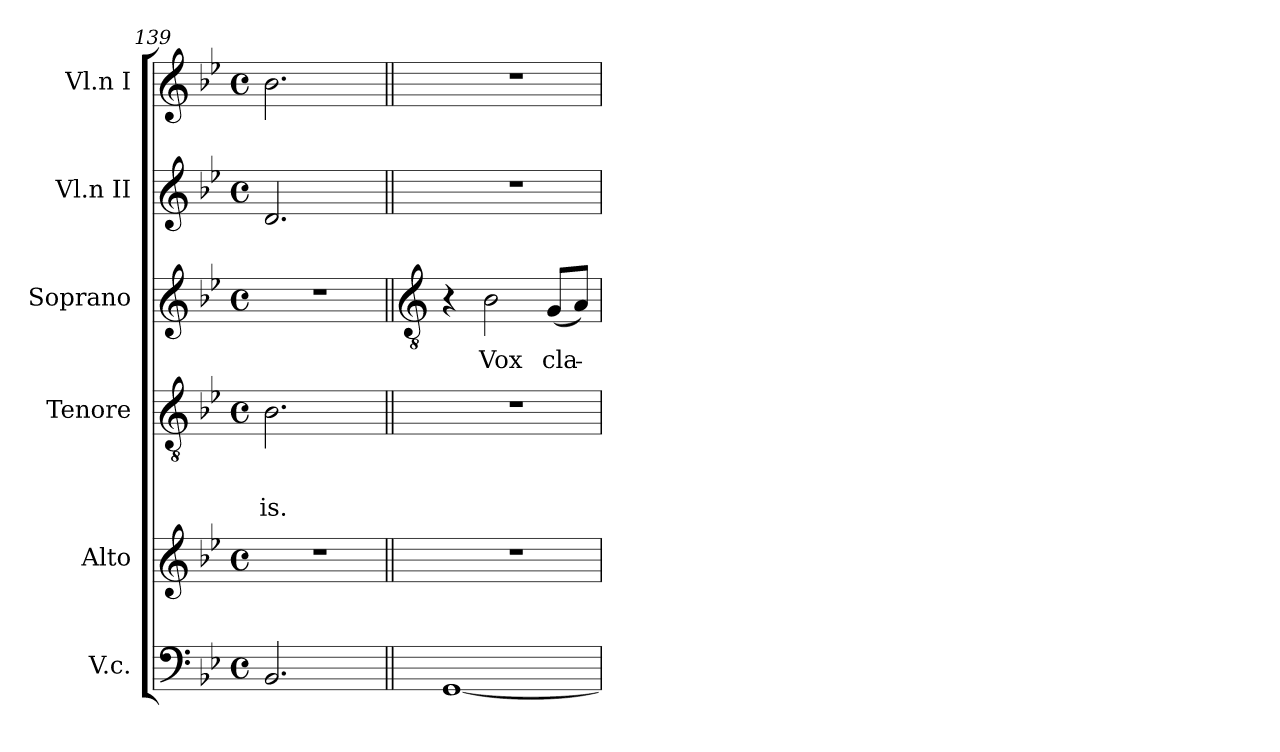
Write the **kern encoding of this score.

**kern	**kern	**kern	**text	**text	**text	**kern	**text	**kern	**kern
*part6	*part5	*part4	*part4	*part4	*part4	*part3	*part3	*part2	*part1
*staff6	*staff5	*staff4	*staff4	*staff4	*staff4	*staff3	*staff3	*staff2	*staff1
*I"V.c.	*I"Alto	*I"Tenore	*	*	*	*I"Soprano	*	*I"Vl.n II	*I"Vl.n I
*I'V.c.	*I'Alto	*I'Tenore	*	*	*	*I'Soprano	*	*I'Vl.n II	*I'Vl.n I
*clefF4	*clefG2	*clefGv2	*	*	*	*clefG2	*	*clefG2	*clefG2
*k[b-e-]	*k[b-e-]	*k[b-e-]	*	*	*	*k[b-e-]	*	*k[b-e-]	*k[b-e-]
*B-:	*B-:	*B-:	*	*	*	*B-:	*	*B-:	*B-:
*M4/4	*M4/4	*M4/4	*	*	*	*M4/4	*	*M4/4	*M4/4
*met(c)	*met(c)	*met(c)	*	*	*	*met(c)	*	*met(c)	*met(c)
=139	=139	=139	=139	=139	=139	=139	=139	=139	=139
!	!	!	!	!	!LO:LY:b	!	!	!	!
2.BB-/	1r	2.B-\	.	.	-is.	1r	.	2.d/	2.b-\
4ryy	.	4ryy	.	.	.	.	.	4ryy	4ryy
!!LO:LB:g=z
=140||	=140||	=140||	=140||	=140||	=140||	=140||	=140||	=140||	=140||
*	*	*	*	*	*	*clefGv2	*	*	*
[<1GG	1r	1r	.	.	.	4r	.	1r	1r
!	!	!	!	!	!	!	!LO:LY:b	!	!
.	.	.	.	.	.	2B-\	Vox	.	.
!	!	!	!	!	!	!	!LO:LY:b	!	!
.	.	.	.	.	.	(<8G/L	cla-	.	.
.	.	.	.	.	.	8A/J)	.	.	.
=	=	=	=	=	=	=	=	=	=
*-	*-	*-	*-	*-	*-	*-	*-	*-	*-
